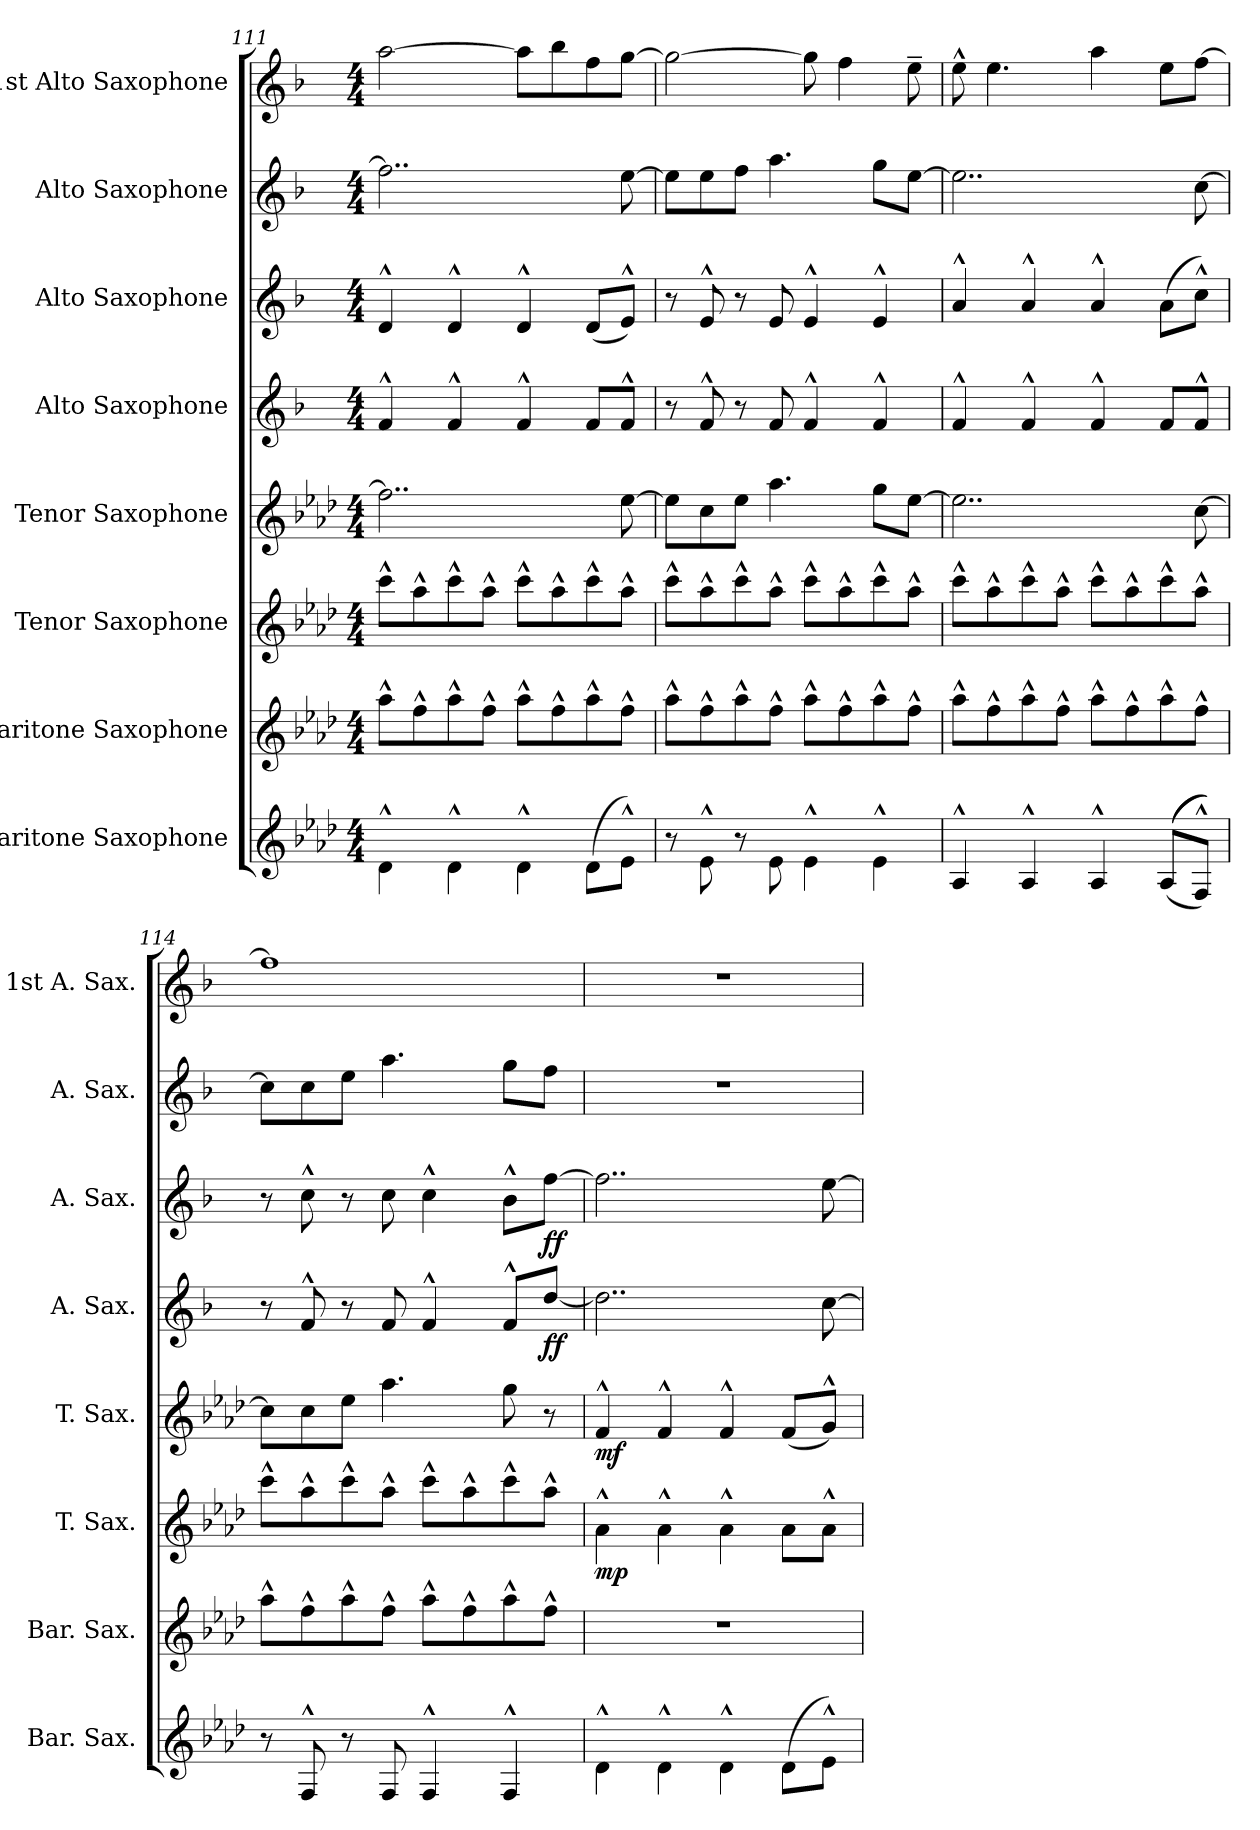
**kern	**kern	**kern	**dynam	**kern	**dynam	**kern	**dynam	**kern	**dynam	**kern	**kern
*part8	*part7	*part6	*part6	*part5	*part5	*part4	*part4	*part3	*part3	*part2	*part1
*staff8	*staff7	*staff6	*staff6	*staff5	*staff5	*staff4	*staff4	*staff3	*staff3	*staff2	*staff1
*I"Baritone Saxophone	*I"Baritone Saxophone	*I"Tenor Saxophone	*	*I"Tenor Saxophone	*	*I"Alto Saxophone	*	*I"Alto Saxophone	*	*I"Alto Saxophone	*I"1st Alto Saxophone
*I'Bar. Sax.	*I'Bar. Sax.	*I'T. Sax.	*	*I'T. Sax.	*	*I'A. Sax.	*	*I'A. Sax.	*	*I'A. Sax.	*I'1st A. Sax.
*clefG2	*clefG2	*clefG2	*	*clefG2	*	*clefG2	*	*clefG2	*	*clefG2	*clefG2
*ITrd12c21	*ITrd12c21	*ITrd8c14	*	*ITrd8c14	*	*ITrd5c9	*	*ITrd5c9	*	*ITrd5c9	*ITrd5c9
*k[b-e-a-d-]	*k[b-e-a-d-]	*k[b-e-a-d-]	*	*k[b-e-a-d-]	*	*k[b-e-a-d-]	*	*k[b-e-a-d-]	*	*k[b-e-a-d-]	*k[b-e-a-d-]
*M4/4	*M4/4	*M4/4	*	*M4/4	*	*M4/4	*	*M4/4	*	*M4/4	*M4/4
=111	=111	=111	=111	=111	=111	=111	=111	=111	=111	=111	=111
4D-^^\	8a-^^\L	8cc^^\L	.	2..f\]	.	4A-^^/	.	4F^^/	.	2..a-\]	[2cc\
.	8f^^\	8a-^^\	.	.	.	.	.	.	.	.	.
4D-^^\	8a-^^\	8cc^^\	.	.	.	4A-^^/	.	4F^^/	.	.	.
.	8f^^\J	8a-^^\J	.	.	.	.	.	.	.	.	.
4D-^^\	8a-^^\L	8cc^^\L	.	.	.	4A-^^/	.	4F^^/	.	.	8cc\L]
.	8f^^\	8a-^^\	.	.	.	.	.	.	.	.	8dd-\
(8D-\L	8a-^^\	8cc^^\	.	.	.	8A-/L	.	(8F/L	.	.	8a-\
8E-^^\J)	8f^^\J	8a-^^\J	.	[8e-\	.	8A-^^/J	.	8G^^/J)	.	[8g\	[8b-\J
!!LO:PB:g=z
=112	=112	=112	=112	=112	=112	=112	=112	=112	=112	=112	=112
8r	8a-^^\L	8cc^^\L	.	8e-\L]	.	8r	.	8r	.	8g\L]	2b-\_
8E-^^\	8f^^\	8a-^^\	.	8c\	.	8A-^^/	.	8G^^/	.	8g\	.
8r	8a-^^\	8cc^^\	.	8e-\J	.	8r	.	8r	.	8a-\J	.
8E-\	8f^^\J	8a-^^\J	.	4.a-\	.	8A-/	.	8G/	.	4.cc\	.
4E-^^\	8a-^^\L	8cc^^\L	.	.	.	4A-^^/	.	4G^^/	.	.	8b-\]
.	8f^^\	8a-^^\	.	.	.	.	.	.	.	.	4a-\
4E-^^\	8a-^^\	8cc^^\	.	8g\L	.	4A-^^/	.	4G^^/	.	8b-\L	.
.	8f^^\J	8a-^^\J	.	[8e-\J	.	.	.	.	.	[8g\J	8g~\
=113	=113	=113	=113	=113	=113	=113	=113	=113	=113	=113	=113
4AA-^^/	8a-^^\L	8cc^^\L	.	2..e-\]	.	4A-^^/	.	4c^^/	.	2..g\]	8g^^\
.	8f^^\	8a-^^\	.	.	.	.	.	.	.	.	4.g\
4AA-^^/	8a-^^\	8cc^^\	.	.	.	4A-^^/	.	4c^^/	.	.	.
.	8f^^\J	8a-^^\J	.	.	.	.	.	.	.	.	.
4AA-^^/	8a-^^\L	8cc^^\L	.	.	.	4A-^^/	.	4c^^/	.	.	4cc\
.	8f^^\	8a-^^\	.	.	.	.	.	.	.	.	.
(((8AA-/L	8a-^^\	8cc^^\	.	.	.	8A-/L	.	(8c\L	.	.	8g\L
8FF^^/J)))	8f^^\J	8a-^^\J	.	[8c\	.	8A-^^/J	.	8e-^^\J)	.	[8e-\	[8a-\J
=114	=114	=114	=114	=114	=114	=114	=114	=114	=114	=114	=114
8r	8a-^^\L	8cc^^\L	.	8c\L]	.	8r	.	8r	.	8e-\L]	1a-]
8FF^^/	8f^^\	8a-^^\	.	8c\	.	8A-^^/	.	8e-^^\	.	8e-\	.
8r	8a-^^\	8cc^^\	.	8e-\J	.	8r	.	8r	.	8g\J	.
8FF/	8f^^\J	8a-^^\J	.	4.a-\	.	8A-/	.	8e-\	.	4.cc\	.
4FF^^/	8a-^^\L	8cc^^\L	.	.	.	4A-^^/	.	4e-^^\	.	.	.
.	8f^^\	8a-^^\	.	.	.	.	.	.	.	.	.
4FF^^/	8a-^^\	8cc^^\	.	8g\	.	8A-^^/L	.	8d-^^\L	.	8b-\L	.
!	!	!	!	!	!	!	!LO:DY:b	!	!LO:DY:b	!	!
.	8f^^\J	8a-^^\J	.	8r	.	[8f/J	ff	[8a-\J	ff	8a-\J	.
=115	=115	=115	=115	=115	=115	=115	=115	=115	=115	=115	=115
!	!	!	!LO:DY:b	!	!LO:DY:b	!	!	!	!	!	!
4D-^^\	1r	4A-^^\	mp	4F^^/	mf	2..f\]	.	2..a-\]	.	1r	1r
4D-^^\	.	4A-^^\	.	4F^^/	.	.	.	.	.	.	.
4D-^^\	.	4A-^^\	.	4F^^/	.	.	.	.	.	.	.
(8D-\L	.	8A-\L	.	(8F/L	.	.	.	.	.	.	.
8E-^^\J)	.	8A-^^\J	.	8G^^/J)	.	[8e-\	.	[8g\	.	.	.
=	=	=	=	=	=	=	=	=	=	=	=
*-	*-	*-	*-	*-	*-	*-	*-	*-	*-	*-	*-
